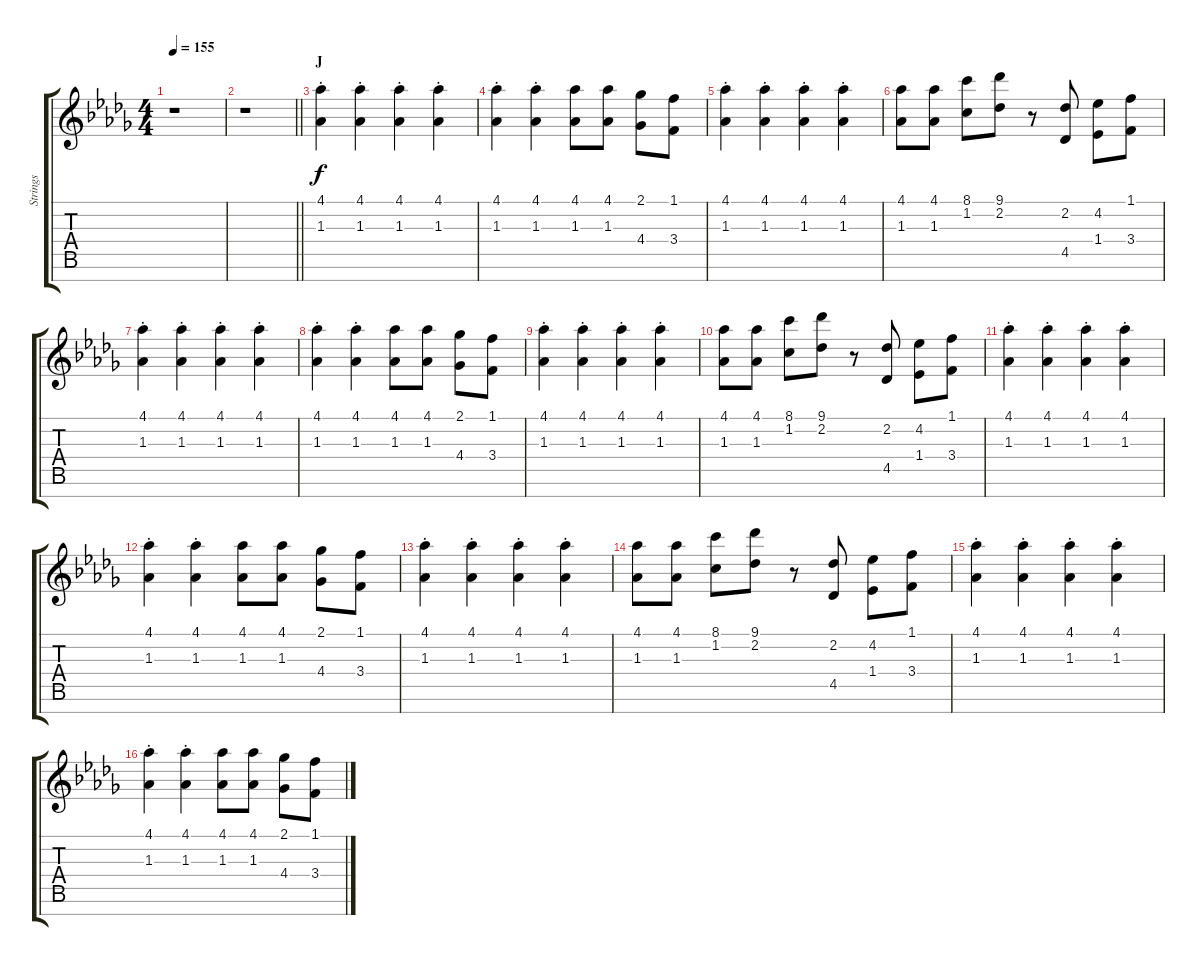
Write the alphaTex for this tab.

\track ("Strings" "Strings") {instrument stringensemble1}
\staff {score tabs}
\tuning (E5 B4 G4 D4 A3 E3 B2) {hide}
\ts (4 4)
\tempo 155
\clef g2
\ks db
r.1{dy f} |
\barLineRight lightlight
r.1 |
\section ("" "J")
(4.1{st} 1.3{st}).4 (4.1{st} 1.3{st}).4 (4.1{st} 1.3{st}).4 (4.1{st} 1.3{st}).4 |
(4.1{st} 1.3{st}).4 (4.1{st} 1.3{st}).4 (4.1 1.3).8 (4.1 1.3).8 (2.1 4.4).8 (1.1 3.4).8 |
(4.1{st} 1.3{st}).4 (4.1{st} 1.3{st}).4 (4.1{st} 1.3{st}).4 (4.1{st} 1.3{st}).4 |
(4.1 1.3).8 (4.1 1.3).8 (8.1 1.2).8 (9.1 2.2).8 r.8 (2.2 4.5).8 (4.2 1.4).8 (1.1 3.4).8 |
(4.1{st} 1.3{st}).4 (4.1{st} 1.3{st}).4 (4.1{st} 1.3{st}).4 (4.1{st} 1.3{st}).4 |
(4.1{st} 1.3{st}).4 (4.1{st} 1.3{st}).4 (4.1 1.3).8 (4.1 1.3).8 (2.1 4.4).8 (1.1 3.4).8 |
(4.1{st} 1.3{st}).4 (4.1{st} 1.3{st}).4 (4.1{st} 1.3{st}).4 (4.1{st} 1.3{st}).4 |
(4.1 1.3).8 (4.1 1.3).8 (8.1 1.2).8 (9.1 2.2).8 r.8 (2.2 4.5).8 (4.2 1.4).8 (1.1 3.4).8 |
(4.1{st} 1.3{st}).4 (4.1{st} 1.3{st}).4 (4.1{st} 1.3{st}).4 (4.1{st} 1.3{st}).4 |
(4.1{st} 1.3{st}).4 (4.1{st} 1.3{st}).4 (4.1 1.3).8 (4.1 1.3).8 (2.1 4.4).8 (1.1 3.4).8 |
(4.1{st} 1.3{st}).4 (4.1{st} 1.3{st}).4 (4.1{st} 1.3{st}).4 (4.1{st} 1.3{st}).4 |
(4.1 1.3).8 (4.1 1.3).8 (8.1 1.2).8 (9.1 2.2).8 r.8 (2.2 4.5).8 (4.2 1.4).8 (1.1 3.4).8 |
(4.1{st} 1.3{st}).4 (4.1{st} 1.3{st}).4 (4.1{st} 1.3{st}).4 (4.1{st} 1.3{st}).4 |
(4.1{st} 1.3{st}).4 (4.1{st} 1.3{st}).4 (4.1 1.3).8 (4.1 1.3).8 (2.1 4.4).8 (1.1 3.4).8
